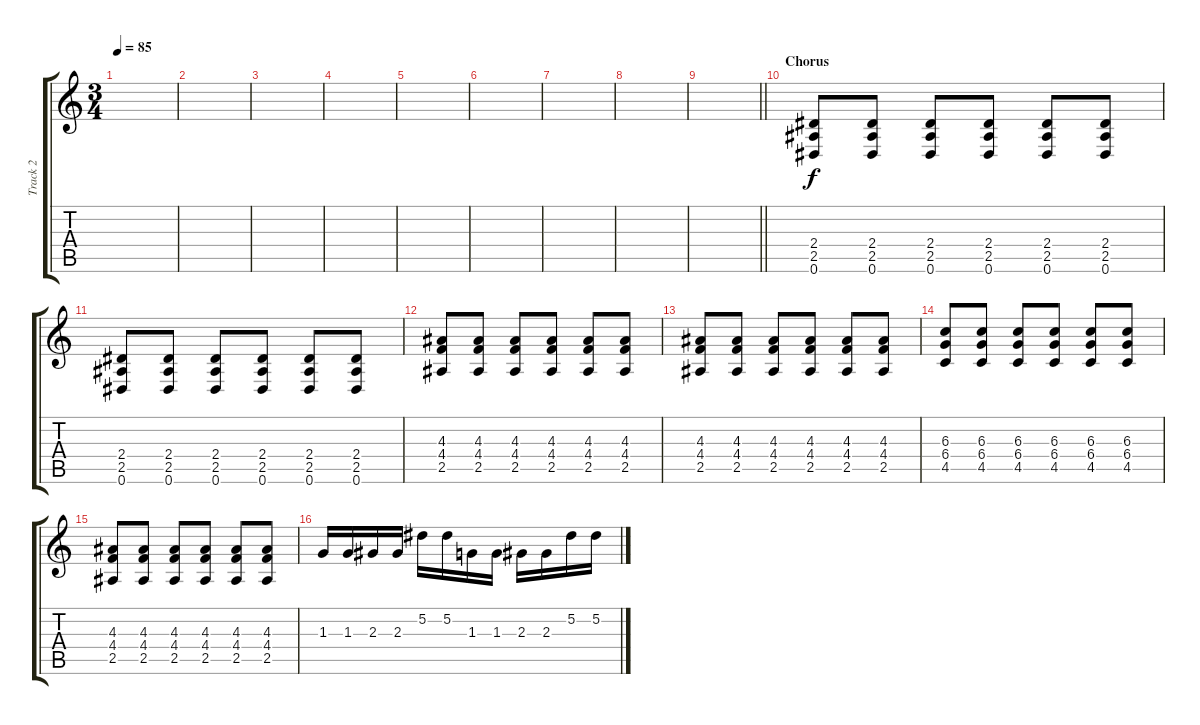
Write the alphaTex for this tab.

\track ("Track 2" "Track 2") {instrument distortionguitar}
\staff {score tabs}
\tuning (Eb4 Bb3 Gb3 Db3 Ab2 Eb2) {hide}
\ts (3 4)
\tempo 85
\clef g2
\ks c
|
|
|
|
|
|
|
|
\barLineRight lightlight
|
\section ("" "Chorus")
(2.4 2.5 0.6).8 (2.4 2.5 0.6).8 (2.4 2.5 0.6).8 (2.4 2.5 0.6).8 (2.4 2.5 0.6).8 (2.4 2.5 0.6).8 |
(2.4 2.5 0.6).8 (2.4 2.5 0.6).8 (2.4 2.5 0.6).8 (2.4 2.5 0.6).8 (2.4 2.5 0.6).8 (2.4 2.5 0.6).8 |
(4.3 4.4 2.5).8 (4.3 4.4 2.5).8 (4.3 4.4 2.5).8 (4.3 4.4 2.5).8 (4.3 4.4 2.5).8 (4.3 4.4 2.5).8 |
(4.3 4.4 2.5).8 (4.3 4.4 2.5).8 (4.3 4.4 2.5).8 (4.3 4.4 2.5).8 (4.3 4.4 2.5).8 (4.3 4.4 2.5).8 |
(6.3 6.4 4.5).8 (6.3 6.4 4.5).8 (6.3 6.4 4.5).8 (6.3 6.4 4.5).8 (6.3 6.4 4.5).8 (6.3 6.4 4.5).8 |
(4.3 4.4 2.5).8 (4.3 4.4 2.5).8 (4.3 4.4 2.5).8 (4.3 4.4 2.5).8 (4.3 4.4 2.5).8 (4.3 4.4 2.5).8 |
1.3.16 1.3.16 2.3.16 2.3.16 5.2.16 5.2.16 1.3.16 1.3.16 2.3.16 2.3.16 5.2.16 5.2.16
